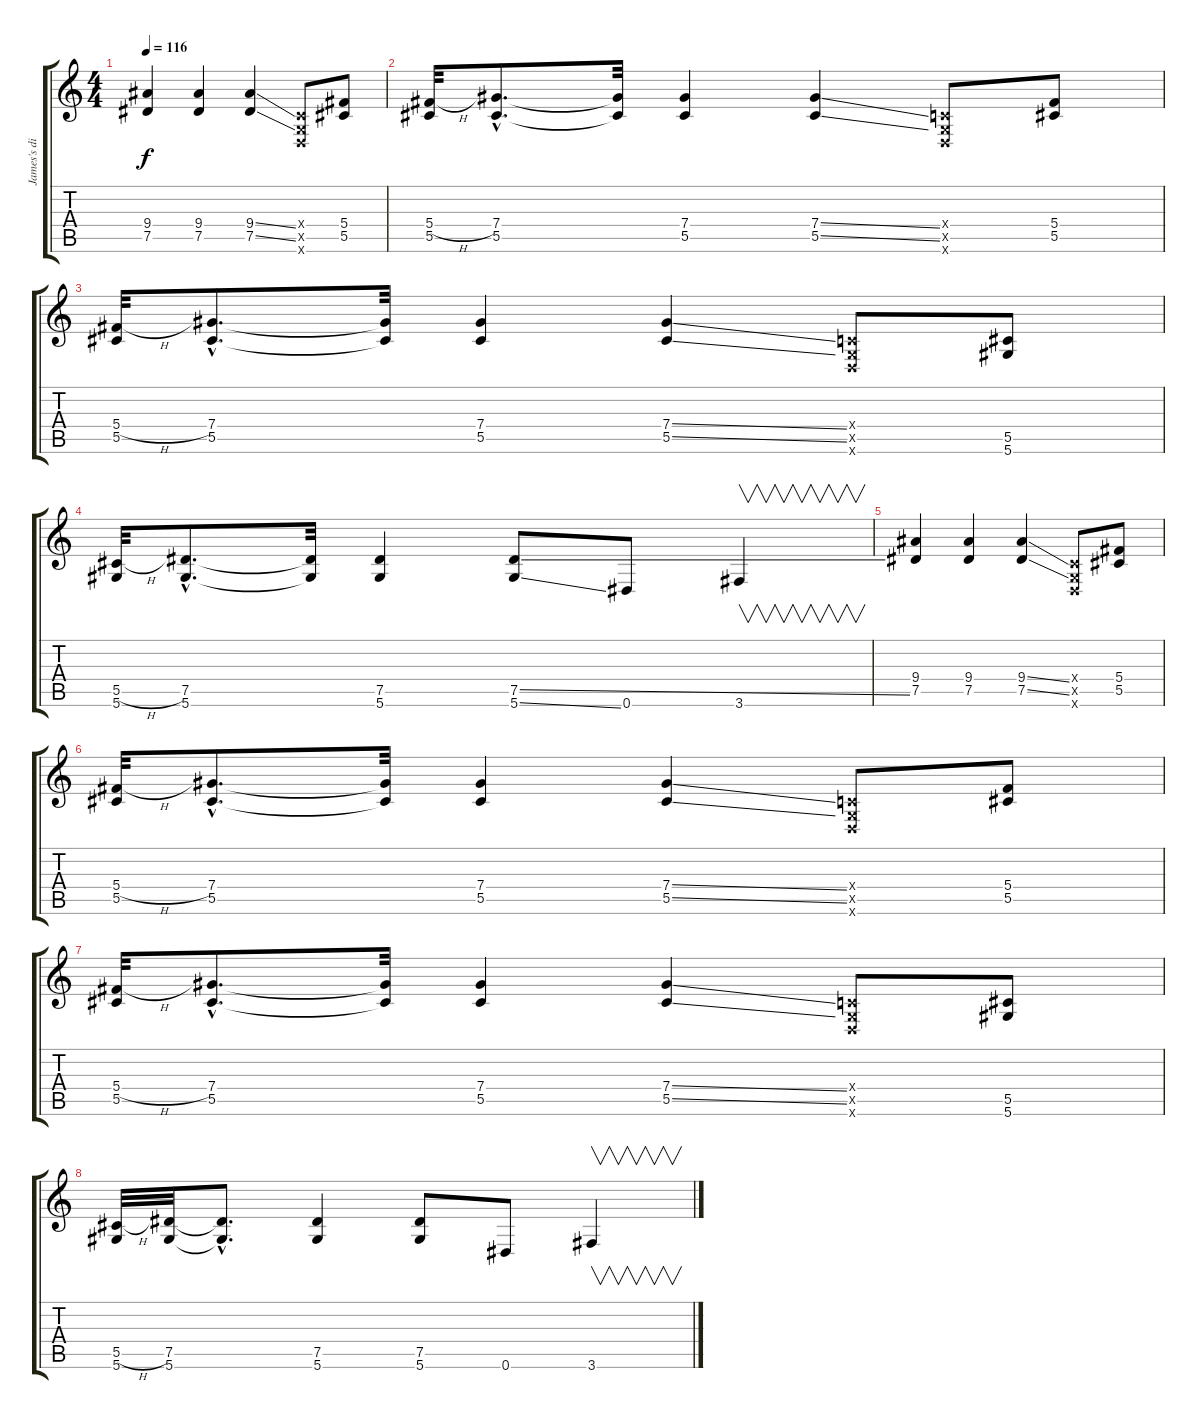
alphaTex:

\track ("James's distorsion" "James's di") {instrument distortionguitar}
\staff {score tabs}
\tuning (Eb4 Bb3 Gb3 Db3 Ab2 Eb2) {hide}
\ts (4 4)
\tempo 116
\clef g2
\ks c
(9.4 7.5).4{dy f} (9.4 7.5).4 (9.4{ss} 7.5{ss}).4 (-1.4{x} -1.5{x} -1.6{x}).8 (5.4 5.5).8 |
(5.4{h} 5.5).32 (7.4{hac} 5.5{hac}).8{d} (7.4{t} 5.5{t}).32 (7.4 5.5).4 (7.4{ss} 5.5{ss}).4 (-1.4{x} -1.5{x} -1.6{x}).8 (5.4 5.5).8 |
(5.4{h} 5.5).32 (7.4{hac} 5.5{hac}).8{d} (7.4{t} 5.5{t}).32 (7.4 5.5).4 (7.4{ss} 5.5{ss}).4 (-1.4{x} -1.5{x} -1.6{x}).8 (5.5 5.6).8 |
(5.5{h} 5.6).32 (7.5{hac} 5.6{hac}).8{d} (7.5{t} 5.6{t}).32 (7.5 5.6).4 (7.5{ss} 5.6{ss}).8 0.6.8 3.6.4{v} |
(9.4 7.5).4 (9.4 7.5).4 (9.4{ss} 7.5{ss}).4 (-1.4{x} -1.5{x} -1.6{x}).8 (5.4 5.5).8 |
(5.4{h} 5.5).32 (7.4{hac} 5.5{hac}).8{d} (7.4{t} 5.5{t}).32 (7.4 5.5).4 (7.4{ss} 5.5{ss}).4 (-1.4{x} -1.5{x} -1.6{x}).8 (5.4 5.5).8 |
(5.4{h} 5.5).32 (7.4{hac} 5.5{hac}).8{d} (7.4{t} 5.5{t}).32 (7.4 5.5).4 (7.4{ss} 5.5{ss}).4 (-1.4{x} -1.5{x} -1.6{x}).8 (5.5 5.6).8 |
(5.5{h} 5.6).32 (7.5 5.6).32 (7.5{hac t} 5.6{hac t}).8{d} (7.5 5.6).4 (7.5 5.6).8 0.6.8 3.6.4{v}
